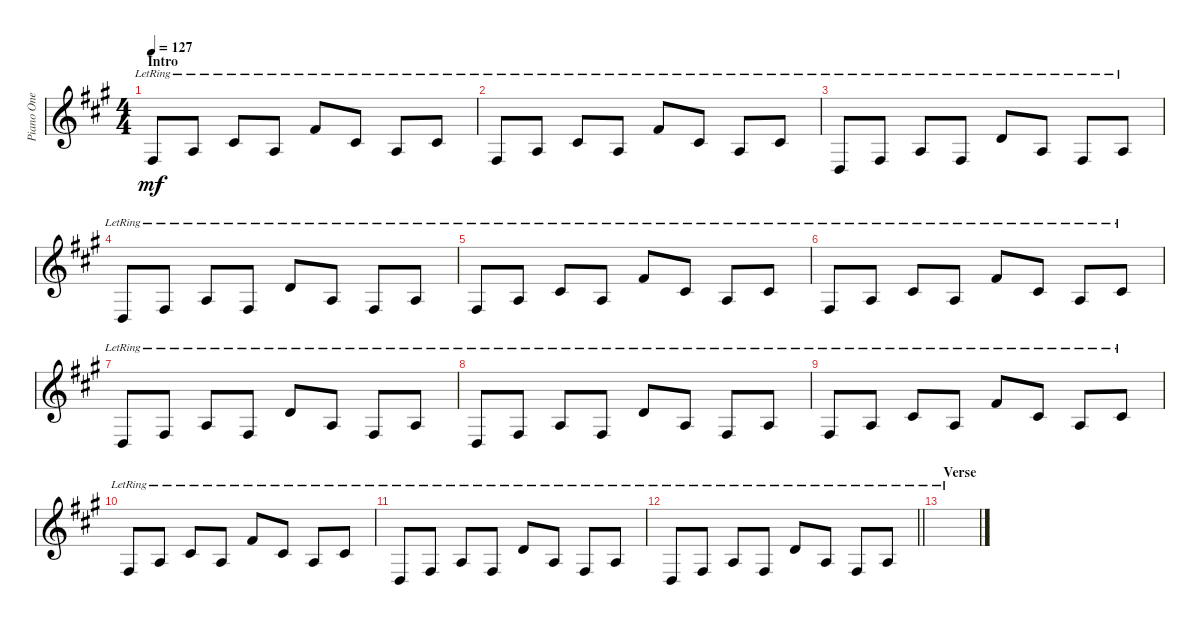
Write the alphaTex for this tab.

\track ("Piano One - Left Hand" "Piano One ") {instrument acousticgrandpiano}
\staff {score}
\tuning (E4 B3 G3 D3 A2 D2) {hide}
\ts (4 4)
\section ("" "Intro")
\tempo 127
\clef g2
\ks a
16.6{lr}.8{dy mf volume 16} 12.5{lr}.8 11.4{lr}.8 12.5{lr}.8 11.3{lr}.8 11.4{lr}.8 12.5{lr}.8 11.4{lr}.8 |
16.6{lr}.8 12.5{lr}.8 11.4{lr}.8 12.5{lr}.8 11.3{lr}.8 11.4{lr}.8 12.5{lr}.8 11.4{lr}.8 |
12.6{lr}.8 9.5{lr}.8 7.4{lr}.8 9.5{lr}.8 7.3{lr}.8 7.4{lr}.8 9.5{lr}.8 7.4{lr}.8 |
12.6{lr}.8 9.5{lr}.8 7.4{lr}.8 9.5{lr}.8 7.3{lr}.8 7.4{lr}.8 9.5{lr}.8 7.4{lr}.8 |
16.6{lr}.8 12.5{lr}.8 11.4{lr}.8 12.5{lr}.8 11.3{lr}.8 11.4{lr}.8 12.5{lr}.8 11.4{lr}.8 |
16.6{lr}.8 12.5{lr}.8 11.4{lr}.8 12.5{lr}.8 11.3{lr}.8 11.4{lr}.8 12.5{lr}.8 11.4{lr}.8 |
12.6{lr}.8 9.5{lr}.8 7.4{lr}.8 9.5{lr}.8 7.3{lr}.8 7.4{lr}.8 9.5{lr}.8 7.4{lr}.8 |
12.6{lr}.8 9.5{lr}.8 7.4{lr}.8 9.5{lr}.8 7.3{lr}.8 7.4{lr}.8 9.5{lr}.8 7.4{lr}.8 |
16.6{lr}.8 12.5{lr}.8 11.4{lr}.8 12.5{lr}.8 11.3{lr}.8 11.4{lr}.8 12.5{lr}.8 11.4{lr}.8 |
16.6{lr}.8 12.5{lr}.8 11.4{lr}.8 12.5{lr}.8 11.3{lr}.8 11.4{lr}.8 12.5{lr}.8 11.4{lr}.8 |
12.6{lr}.8 9.5{lr}.8 7.4{lr}.8 9.5{lr}.8 7.3{lr}.8 7.4{lr}.8 9.5{lr}.8 7.4{lr}.8 |
\barLineRight lightlight
12.6{lr}.8 9.5{lr}.8 7.4{lr}.8 9.5{lr}.8 7.3{lr}.8 7.4{lr}.8 9.5{lr}.8 7.4{lr}.8 |
\section ("" "Verse")
